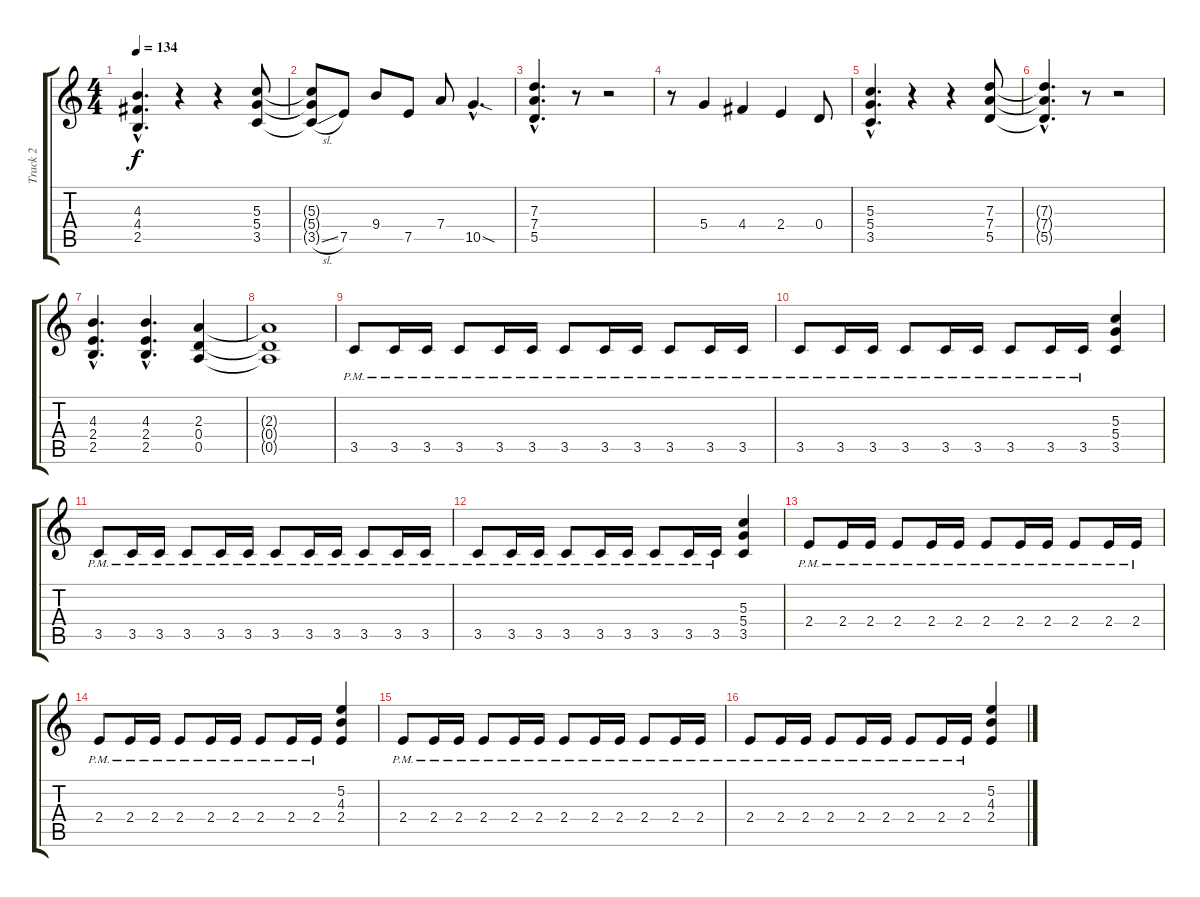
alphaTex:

\track ("Track 2" "Track 2") {instrument overdrivenguitar}
\staff {score tabs}
\tuning (E4 B3 G3 D3 A2 E2) {hide}
\ts (4 4)
\tempo 134
\clef g2
\ks c
(4.3{hac} 4.4{hac} 2.5{hac}).4{d dy f} r.4 r.4 (5.3 5.4 3.5).8 |
(5.3{t} 5.4{t} 3.5{sl t}).8 7.5.8 9.4.8 7.5.8 7.4.8 10.5{sod hac}.4{d} |
(7.3{hac} 7.4{hac} 5.5{hac}).4{d} r.8 r.2 |
r.8 5.4.4 4.4.4 2.4.4 0.4.8 |
(5.3{hac} 5.4{hac} 3.5{hac}).4{d} r.4 r.4 (7.3 7.4 5.5).8 |
(7.3{hac t} 7.4{hac t} 5.5{hac t}).4{d} r.8 r.2 |
(4.3{hac} 2.4{hac} 2.5{hac}).4{d} (4.3{hac} 2.4{hac} 2.5{hac}).4{d} (2.3 0.4 0.5).4 |
(2.3{t} 0.4{t} 0.5{t}).1 |
3.5{pm}.8 3.5{pm}.16 3.5{pm}.16 3.5{pm}.8 3.5{pm}.16 3.5{pm}.16 3.5{pm}.8 3.5{pm}.16 3.5{pm}.16 3.5{pm}.8 3.5{pm}.16 3.5{pm}.16 |
3.5{pm}.8 3.5{pm}.16 3.5{pm}.16 3.5{pm}.8 3.5{pm}.16 3.5{pm}.16 3.5{pm}.8 3.5{pm}.16 3.5{pm}.16 (5.3 5.4 3.5).4 |
3.5{pm}.8 3.5{pm}.16 3.5{pm}.16 3.5{pm}.8 3.5{pm}.16 3.5{pm}.16 3.5{pm}.8 3.5{pm}.16 3.5{pm}.16 3.5{pm}.8 3.5{pm}.16 3.5{pm}.16 |
3.5{pm}.8 3.5{pm}.16 3.5{pm}.16 3.5{pm}.8 3.5{pm}.16 3.5{pm}.16 3.5{pm}.8 3.5{pm}.16 3.5{pm}.16 (5.3 5.4 3.5).4 |
2.4{pm}.8 2.4{pm}.16 2.4{pm}.16 2.4{pm}.8 2.4{pm}.16 2.4{pm}.16 2.4{pm}.8 2.4{pm}.16 2.4{pm}.16 2.4{pm}.8 2.4{pm}.16 2.4{pm}.16 |
2.4{pm}.8 2.4{pm}.16 2.4{pm}.16 2.4{pm}.8 2.4{pm}.16 2.4{pm}.16 2.4{pm}.8 2.4{pm}.16 2.4{pm}.16 (5.2 4.3 2.4).4 |
2.4{pm}.8 2.4{pm}.16 2.4{pm}.16 2.4{pm}.8 2.4{pm}.16 2.4{pm}.16 2.4{pm}.8 2.4{pm}.16 2.4{pm}.16 2.4{pm}.8 2.4{pm}.16 2.4{pm}.16 |
2.4{pm}.8 2.4{pm}.16 2.4{pm}.16 2.4{pm}.8 2.4{pm}.16 2.4{pm}.16 2.4{pm}.8 2.4{pm}.16 2.4{pm}.16 (5.2 4.3 2.4).4
